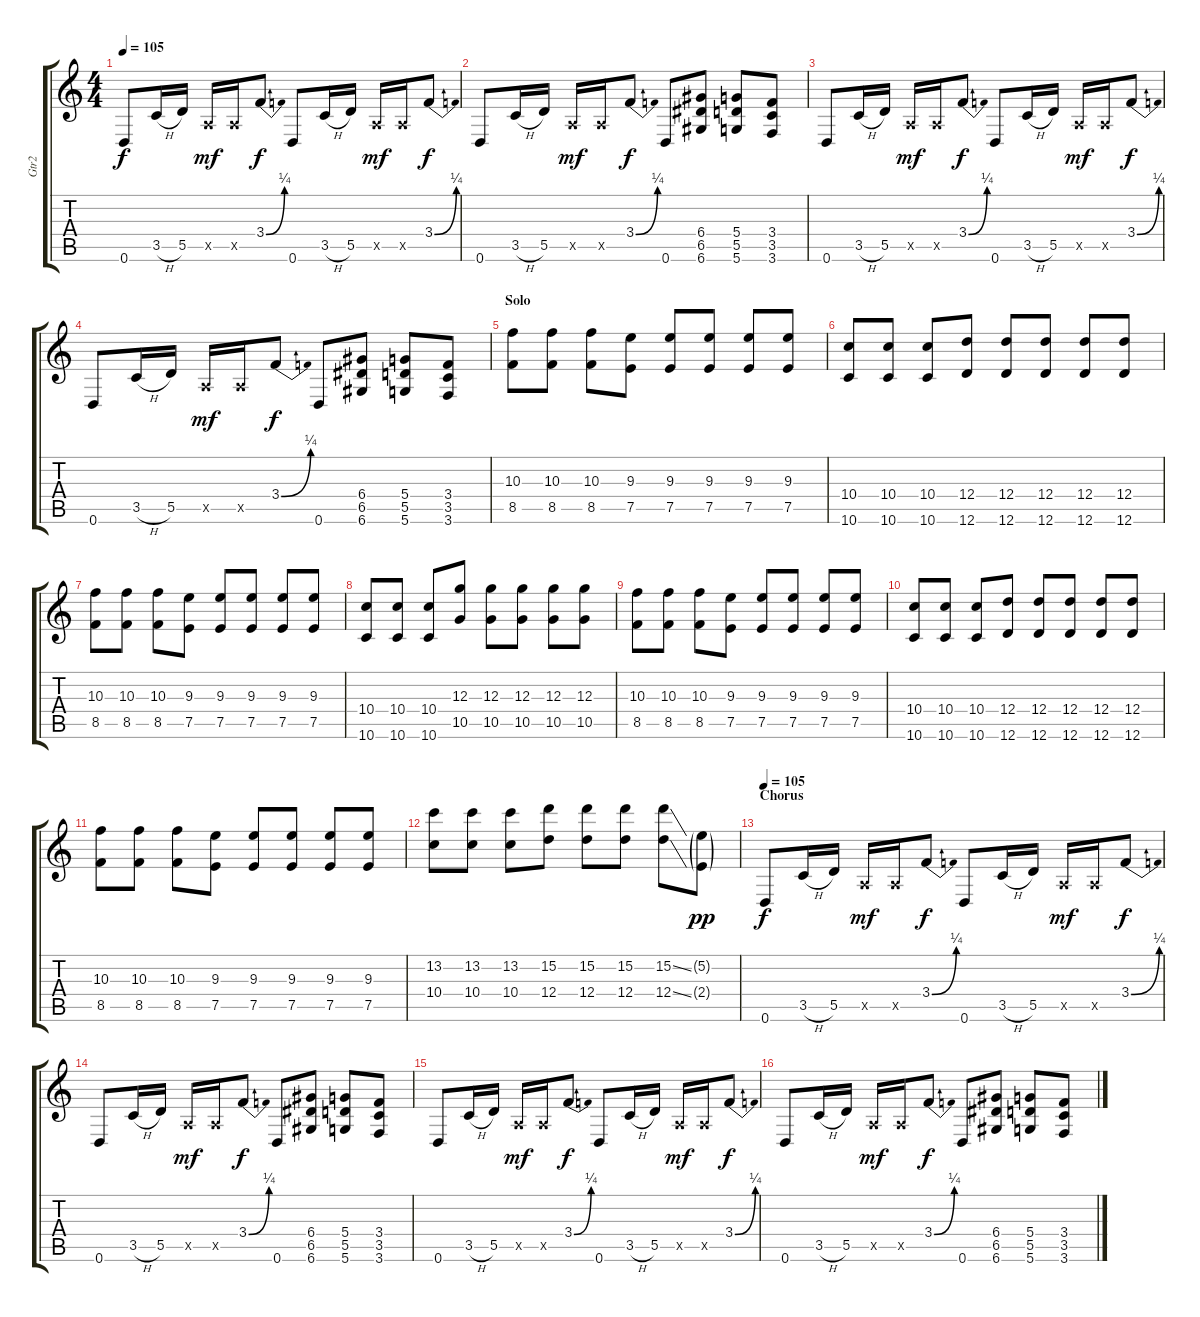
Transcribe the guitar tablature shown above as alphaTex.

\track ("Gtr2" "Gtr2") {instrument overdrivenguitar}
\staff {score tabs}
\tuning (E4 B3 G3 D3 A2 D2) {hide}
\ts (4 4)
\tempo 105
\clef g2
\ks c
0.6.8{dy f} 3.5{h}.16 5.5.16 0.5{x}.16{dy mf} 0.5{x}.16 3.4{be (bend 0 0 60 1)}.8{dy f} 0.6.8 3.5{h}.16 5.5.16 0.5{x}.16{dy mf} 0.5{x}.16 3.4{be (bend 0 0 60 1)}.8{dy f} |
0.6.8 3.5{h}.16 5.5.16 0.5{x}.16{dy mf} 0.5{x}.16 3.4{be (bend 0 0 60 1)}.8{dy f} 0.6.8 (6.4 6.5 6.6).8 (5.4 5.5 5.6).8 (3.4 3.5 3.6).8 |
0.6.8 3.5{h}.16 5.5.16 0.5{x}.16{dy mf} 0.5{x}.16 3.4{be (bend 0 0 60 1)}.8{dy f} 0.6.8 3.5{h}.16 5.5.16 0.5{x}.16{dy mf} 0.5{x}.16 3.4{be (bend 0 0 60 1)}.8{dy f} |
0.6.8 3.5{h}.16 5.5.16 0.5{x}.16{dy mf} 0.5{x}.16 3.4{be (bend 0 0 60 1)}.8{dy f} 0.6.8 (6.4 6.5 6.6).8 (5.4 5.5 5.6).8 (3.4 3.5 3.6).8 |
\section ("" "Solo")
(10.3 8.5).8 (10.3 8.5).8 (10.3 8.5).8 (9.3 7.5).8 (9.3 7.5).8 (9.3 7.5).8 (9.3 7.5).8 (9.3 7.5).8 |
(10.4 10.6).8 (10.4 10.6).8 (10.4 10.6).8 (12.4 12.6).8 (12.4 12.6).8 (12.4 12.6).8 (12.4 12.6).8 (12.4 12.6).8 |
(10.3 8.5).8 (10.3 8.5).8 (10.3 8.5).8 (9.3 7.5).8 (9.3 7.5).8 (9.3 7.5).8 (9.3 7.5).8 (9.3 7.5).8 |
(10.4 10.6).8 (10.4 10.6).8 (10.4 10.6).8 (12.3 10.5).8 (12.3 10.5).8 (12.3 10.5).8 (12.3 10.5).8 (12.3 10.5).8 |
(10.3 8.5).8 (10.3 8.5).8 (10.3 8.5).8 (9.3 7.5).8 (9.3 7.5).8 (9.3 7.5).8 (9.3 7.5).8 (9.3 7.5).8 |
(10.4 10.6).8 (10.4 10.6).8 (10.4 10.6).8 (12.4 12.6).8 (12.4 12.6).8 (12.4 12.6).8 (12.4 12.6).8 (12.4 12.6).8 |
(10.3 8.5).8 (10.3 8.5).8 (10.3 8.5).8 (9.3 7.5).8 (9.3 7.5).8 (9.3 7.5).8 (9.3 7.5).8 (9.3 7.5).8 |
(13.2 10.4).8 (13.2 10.4).8 (13.2 10.4).8 (15.2 12.4).8 (15.2 12.4).8 (15.2 12.4).8 (15.2{ss} 12.4{ss}).8 (5.2{g} 2.4{g}).8{dy pp} |
\section ("" "Chorus")
\tempo 105
0.6.8{dy f} 3.5{h}.16 5.5.16 0.5{x}.16{dy mf} 0.5{x}.16 3.4{be (bend 0 0 60 1)}.8{dy f} 0.6.8 3.5{h}.16 5.5.16 0.5{x}.16{dy mf} 0.5{x}.16 3.4{be (bend 0 0 60 1)}.8{dy f} |
0.6.8 3.5{h}.16 5.5.16 0.5{x}.16{dy mf} 0.5{x}.16 3.4{be (bend 0 0 60 1)}.8{dy f} 0.6.8 (6.4 6.5 6.6).8 (5.4 5.5 5.6).8 (3.4 3.5 3.6).8 |
0.6.8 3.5{h}.16 5.5.16 0.5{x}.16{dy mf} 0.5{x}.16 3.4{be (bend 0 0 60 1)}.8{dy f} 0.6.8 3.5{h}.16 5.5.16 0.5{x}.16{dy mf} 0.5{x}.16 3.4{be (bend 0 0 60 1)}.8{dy f} |
0.6.8 3.5{h}.16 5.5.16 0.5{x}.16{dy mf} 0.5{x}.16 3.4{be (bend 0 0 60 1)}.8{dy f} 0.6.8 (6.4 6.5 6.6).8 (5.4 5.5 5.6).8 (3.4 3.5 3.6).8
